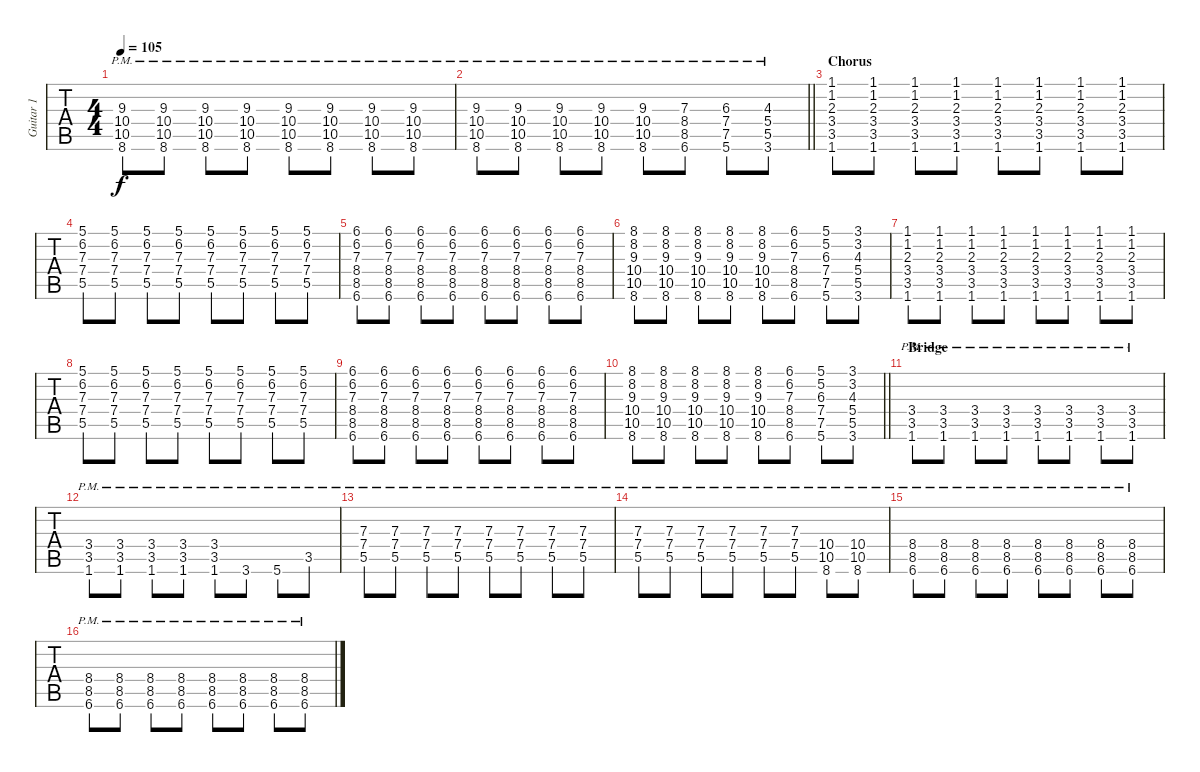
\track ("Guitar 1" "Guitar 1") {instrument overdrivenguitar}
\staff {tabs}
\tuning (E4 B3 G3 D3 A2 E2) {hide}
\ts (4 4)
\tempo 105
\clef g2
\ks c
(9.3{pm} 10.4{pm} 10.5{pm} 8.6{pm}).8{dy f} (9.3{pm} 10.4{pm} 10.5{pm} 8.6{pm}).8 (9.3{pm} 10.4{pm} 10.5{pm} 8.6{pm}).8 (9.3{pm} 10.4{pm} 10.5{pm} 8.6{pm}).8 (9.3{pm} 10.4{pm} 10.5{pm} 8.6{pm}).8 (9.3{pm} 10.4{pm} 10.5{pm} 8.6{pm}).8 (9.3{pm} 10.4{pm} 10.5{pm} 8.6{pm}).8 (9.3{pm} 10.4{pm} 10.5{pm} 8.6{pm}).8 |
\barLineRight lightlight
(9.3{pm} 10.4{pm} 10.5{pm} 8.6{pm}).8 (9.3{pm} 10.4{pm} 10.5{pm} 8.6{pm}).8 (9.3{pm} 10.4{pm} 10.5{pm} 8.6{pm}).8 (9.3{pm} 10.4{pm} 10.5{pm} 8.6{pm}).8 (9.3{pm} 10.4{pm} 10.5{pm} 8.6{pm}).8 (7.3{pm} 8.4{pm} 8.5{pm} 6.6{pm}).8 (6.3{pm} 7.4{pm} 7.5{pm} 5.6{pm}).8 (4.3{pm} 5.4{pm} 5.5{pm} 3.6{pm}).8 |
\section ("" "Chorus")
(1.1 1.2 2.3 3.4 3.5 1.6).8 (1.1 1.2 2.3 3.4 3.5 1.6).8 (1.1 1.2 2.3 3.4 3.5 1.6).8 (1.1 1.2 2.3 3.4 3.5 1.6).8 (1.1 1.2 2.3 3.4 3.5 1.6).8 (1.1 1.2 2.3 3.4 3.5 1.6).8 (1.1 1.2 2.3 3.4 3.5 1.6).8 (1.1 1.2 2.3 3.4 3.5 1.6).8 |
(5.1 6.2 7.3 7.4 5.5).8 (5.1 6.2 7.3 7.4 5.5).8 (5.1 6.2 7.3 7.4 5.5).8 (5.1 6.2 7.3 7.4 5.5).8 (5.1 6.2 7.3 7.4 5.5).8 (5.1 6.2 7.3 7.4 5.5).8 (5.1 6.2 7.3 7.4 5.5).8 (5.1 6.2 7.3 7.4 5.5).8 |
(6.1 6.2 7.3 8.4 8.5 6.6).8 (6.1 6.2 7.3 8.4 8.5 6.6).8 (6.1 6.2 7.3 8.4 8.5 6.6).8 (6.1 6.2 7.3 8.4 8.5 6.6).8 (6.1 6.2 7.3 8.4 8.5 6.6).8 (6.1 6.2 7.3 8.4 8.5 6.6).8 (6.1 6.2 7.3 8.4 8.5 6.6).8 (6.1 6.2 7.3 8.4 8.5 6.6).8 |
(8.1 8.2 9.3 10.4 10.5 8.6).8 (8.1 8.2 9.3 10.4 10.5 8.6).8 (8.1 8.2 9.3 10.4 10.5 8.6).8 (8.1 8.2 9.3 10.4 10.5 8.6).8 (8.1 8.2 9.3 10.4 10.5 8.6).8 (6.1 6.2 7.3 8.4 8.5 6.6).8 (5.1 5.2 6.3 7.4 7.5 5.6).8 (3.1 3.2 4.3 5.4 5.5 3.6).8 |
(1.1 1.2 2.3 3.4 3.5 1.6).8 (1.1 1.2 2.3 3.4 3.5 1.6).8 (1.1 1.2 2.3 3.4 3.5 1.6).8 (1.1 1.2 2.3 3.4 3.5 1.6).8 (1.1 1.2 2.3 3.4 3.5 1.6).8 (1.1 1.2 2.3 3.4 3.5 1.6).8 (1.1 1.2 2.3 3.4 3.5 1.6).8 (1.1 1.2 2.3 3.4 3.5 1.6).8 |
(5.1 6.2 7.3 7.4 5.5).8 (5.1 6.2 7.3 7.4 5.5).8 (5.1 6.2 7.3 7.4 5.5).8 (5.1 6.2 7.3 7.4 5.5).8 (5.1 6.2 7.3 7.4 5.5).8 (5.1 6.2 7.3 7.4 5.5).8 (5.1 6.2 7.3 7.4 5.5).8 (5.1 6.2 7.3 7.4 5.5).8 |
(6.1 6.2 7.3 8.4 8.5 6.6).8 (6.1 6.2 7.3 8.4 8.5 6.6).8 (6.1 6.2 7.3 8.4 8.5 6.6).8 (6.1 6.2 7.3 8.4 8.5 6.6).8 (6.1 6.2 7.3 8.4 8.5 6.6).8 (6.1 6.2 7.3 8.4 8.5 6.6).8 (6.1 6.2 7.3 8.4 8.5 6.6).8 (6.1 6.2 7.3 8.4 8.5 6.6).8 |
\barLineRight lightlight
(8.1 8.2 9.3 10.4 10.5 8.6).8 (8.1 8.2 9.3 10.4 10.5 8.6).8 (8.1 8.2 9.3 10.4 10.5 8.6).8 (8.1 8.2 9.3 10.4 10.5 8.6).8 (8.1 8.2 9.3 10.4 10.5 8.6).8 (6.1 6.2 7.3 8.4 8.5 6.6).8 (5.1 5.2 6.3 7.4 7.5 5.6).8 (3.1 3.2 4.3 5.4 5.5 3.6).8 |
\section ("" "Bridge")
(3.4{pm} 3.5{pm} 1.6{pm}).8 (3.4{pm} 3.5{pm} 1.6{pm}).8 (3.4{pm} 3.5{pm} 1.6{pm}).8 (3.4{pm} 3.5{pm} 1.6{pm}).8 (3.4{pm} 3.5{pm} 1.6{pm}).8 (3.4{pm} 3.5{pm} 1.6{pm}).8 (3.4{pm} 3.5{pm} 1.6{pm}).8 (3.4{pm} 3.5{pm} 1.6{pm}).8 |
(3.4{pm} 3.5{pm} 1.6{pm}).8 (3.4{pm} 3.5{pm} 1.6{pm}).8 (3.4{pm} 3.5{pm} 1.6{pm}).8 (3.4{pm} 3.5{pm} 1.6{pm}).8 (3.4{pm} 3.5{pm} 1.6{pm}).8 3.6{pm}.8 5.6{pm}.8 3.5{pm}.8 |
(7.3{pm} 7.4{pm} 5.5{pm}).8 (7.3{pm} 7.4{pm} 5.5{pm}).8 (7.3{pm} 7.4{pm} 5.5{pm}).8 (7.3{pm} 7.4{pm} 5.5{pm}).8 (7.3{pm} 7.4{pm} 5.5{pm}).8 (7.3{pm} 7.4{pm} 5.5{pm}).8 (7.3{pm} 7.4{pm} 5.5{pm}).8 (7.3{pm} 7.4{pm} 5.5{pm}).8 |
(7.3{pm} 7.4{pm} 5.5{pm}).8 (7.3{pm} 7.4{pm} 5.5{pm}).8 (7.3{pm} 7.4{pm} 5.5{pm}).8 (7.3{pm} 7.4{pm} 5.5{pm}).8 (7.3{pm} 7.4{pm} 5.5{pm}).8 (7.3{pm} 7.4{pm} 5.5{pm}).8 (10.4{pm} 10.5{pm} 8.6{pm}).8 (10.4{pm} 10.5{pm} 8.6{pm}).8 |
(8.4{pm} 8.5{pm} 6.6{pm}).8 (8.4{pm} 8.5{pm} 6.6{pm}).8 (8.4{pm} 8.5{pm} 6.6{pm}).8 (8.4{pm} 8.5{pm} 6.6{pm}).8 (8.4{pm} 8.5{pm} 6.6{pm}).8 (8.4{pm} 8.5{pm} 6.6{pm}).8 (8.4{pm} 8.5{pm} 6.6{pm}).8 (8.4{pm} 8.5{pm} 6.6{pm}).8 |
(8.4{pm} 8.5{pm} 6.6{pm}).8 (8.4{pm} 8.5{pm} 6.6{pm}).8 (8.4{pm} 8.5{pm} 6.6{pm}).8 (8.4{pm} 8.5{pm} 6.6{pm}).8 (8.4{pm} 8.5{pm} 6.6{pm}).8 (8.4{pm} 8.5{pm} 6.6{pm}).8 (8.4{pm} 8.5{pm} 6.6{pm}).8 (8.4{pm} 8.5{pm} 6.6{pm}).8
